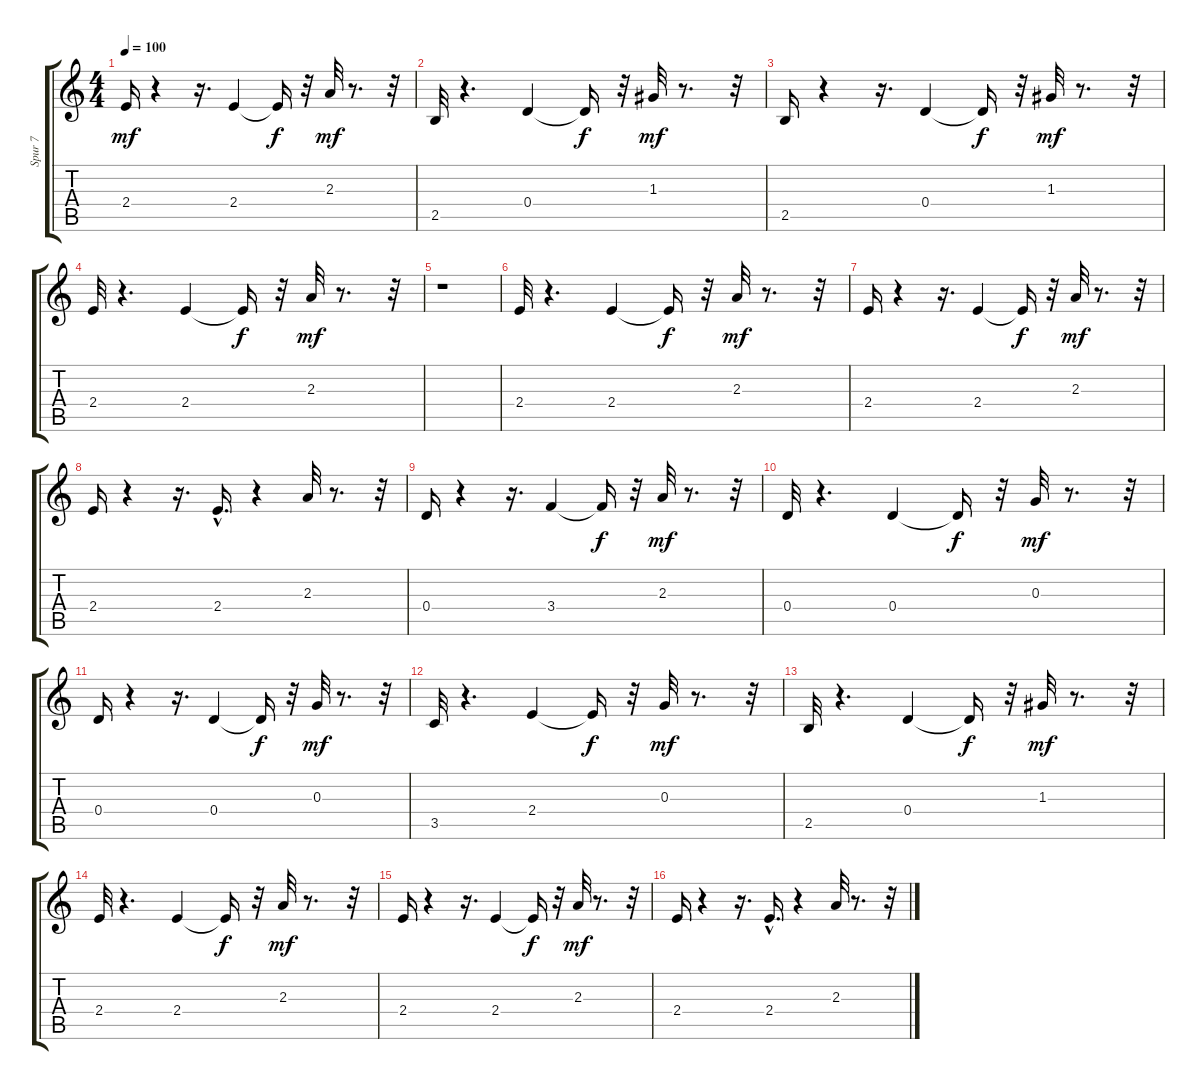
\track ("Spur 7" "Spur 7") {instrument electricguitarmuted}
\staff {score tabs}
\tuning (E4 B3 G3 D3 A2 E2) {hide}
\ts (4 4)
\tempo 100
\clef g2
\ks c
2.4.16{dy mf} r.4 r.16{d} 2.4.4 2.4{t}.16{dy f} r.32 2.3.32{dy mf} r.8{d} r.32 |
2.5.32 r.4{d} 0.4.4 0.4{t}.16{dy f} r.32 1.3.32{dy mf} r.8{d} r.32 |
2.5.16 r.4 r.16{d} 0.4.4 0.4{t}.16{dy f} r.32 1.3.32{dy mf} r.8{d} r.32 |
2.4.32 r.4{d} 2.4.4 2.4{t}.16{dy f} r.32 2.3.32{dy mf} r.8{d} r.32 |
r.1 |
2.4.32 r.4{d} 2.4.4 2.4{t}.16{dy f} r.32 2.3.32{dy mf} r.8{d} r.32 |
2.4.16 r.4 r.16{d} 2.4.4 2.4{t}.16{dy f} r.32 2.3.32{dy mf} r.8{d} r.32 |
2.4.16 r.4 r.16{d} 2.4{hac}.16{d} r.4 2.3.32 r.8{d} r.32 |
0.4.16 r.4 r.16{d} 3.4.4 3.4{t}.16{dy f} r.32 2.3.32{dy mf} r.8{d} r.32 |
0.4.32 r.4{d} 0.4.4 0.4{t}.16{dy f} r.32 0.3.32{dy mf} r.8{d} r.32 |
0.4.16 r.4 r.16{d} 0.4.4 0.4{t}.16{dy f} r.32 0.3.32{dy mf} r.8{d} r.32 |
3.5.32 r.4{d} 2.4.4 2.4{t}.16{dy f} r.32 0.3.32{dy mf} r.8{d} r.32 |
2.5.32 r.4{d} 0.4.4 0.4{t}.16{dy f} r.32 1.3.32{dy mf} r.8{d} r.32 |
2.4.32 r.4{d} 2.4.4 2.4{t}.16{dy f} r.32 2.3.32{dy mf} r.8{d} r.32 |
2.4.16 r.4 r.16{d} 2.4.4 2.4{t}.16{dy f} r.32 2.3.32{dy mf} r.8{d} r.32 |
2.4.16 r.4 r.16{d} 2.4{hac}.16{d} r.4 2.3.32 r.8{d} r.32
